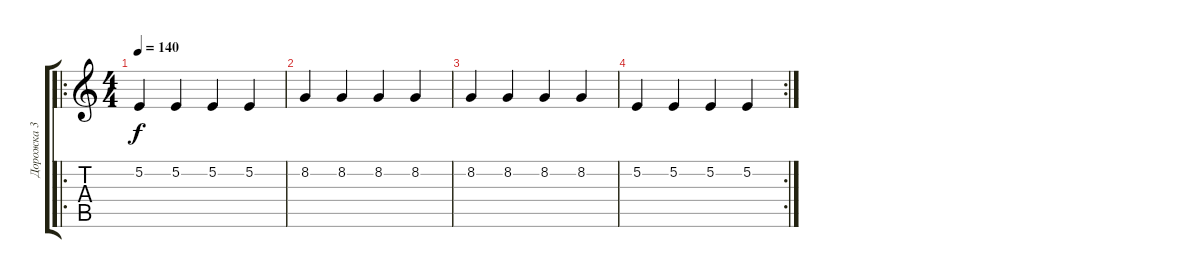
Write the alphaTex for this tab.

\track ("Дорожка 3" "Дорожка 3") {instrument fx4atmosphere}
\staff {score tabs}
\tuning (E4 B3 G3 D3 A2 E2) {hide}
\ro
\ts (4 4)
\tempo 140
\clef g2
\ks c
5.2.4{dy f} 5.2.4 5.2.4 5.2.4 |
8.2.4 8.2.4 8.2.4 8.2.4 |
8.2.4 8.2.4 8.2.4 8.2.4 |
\rc 2
5.2.4 5.2.4 5.2.4 5.2.4
